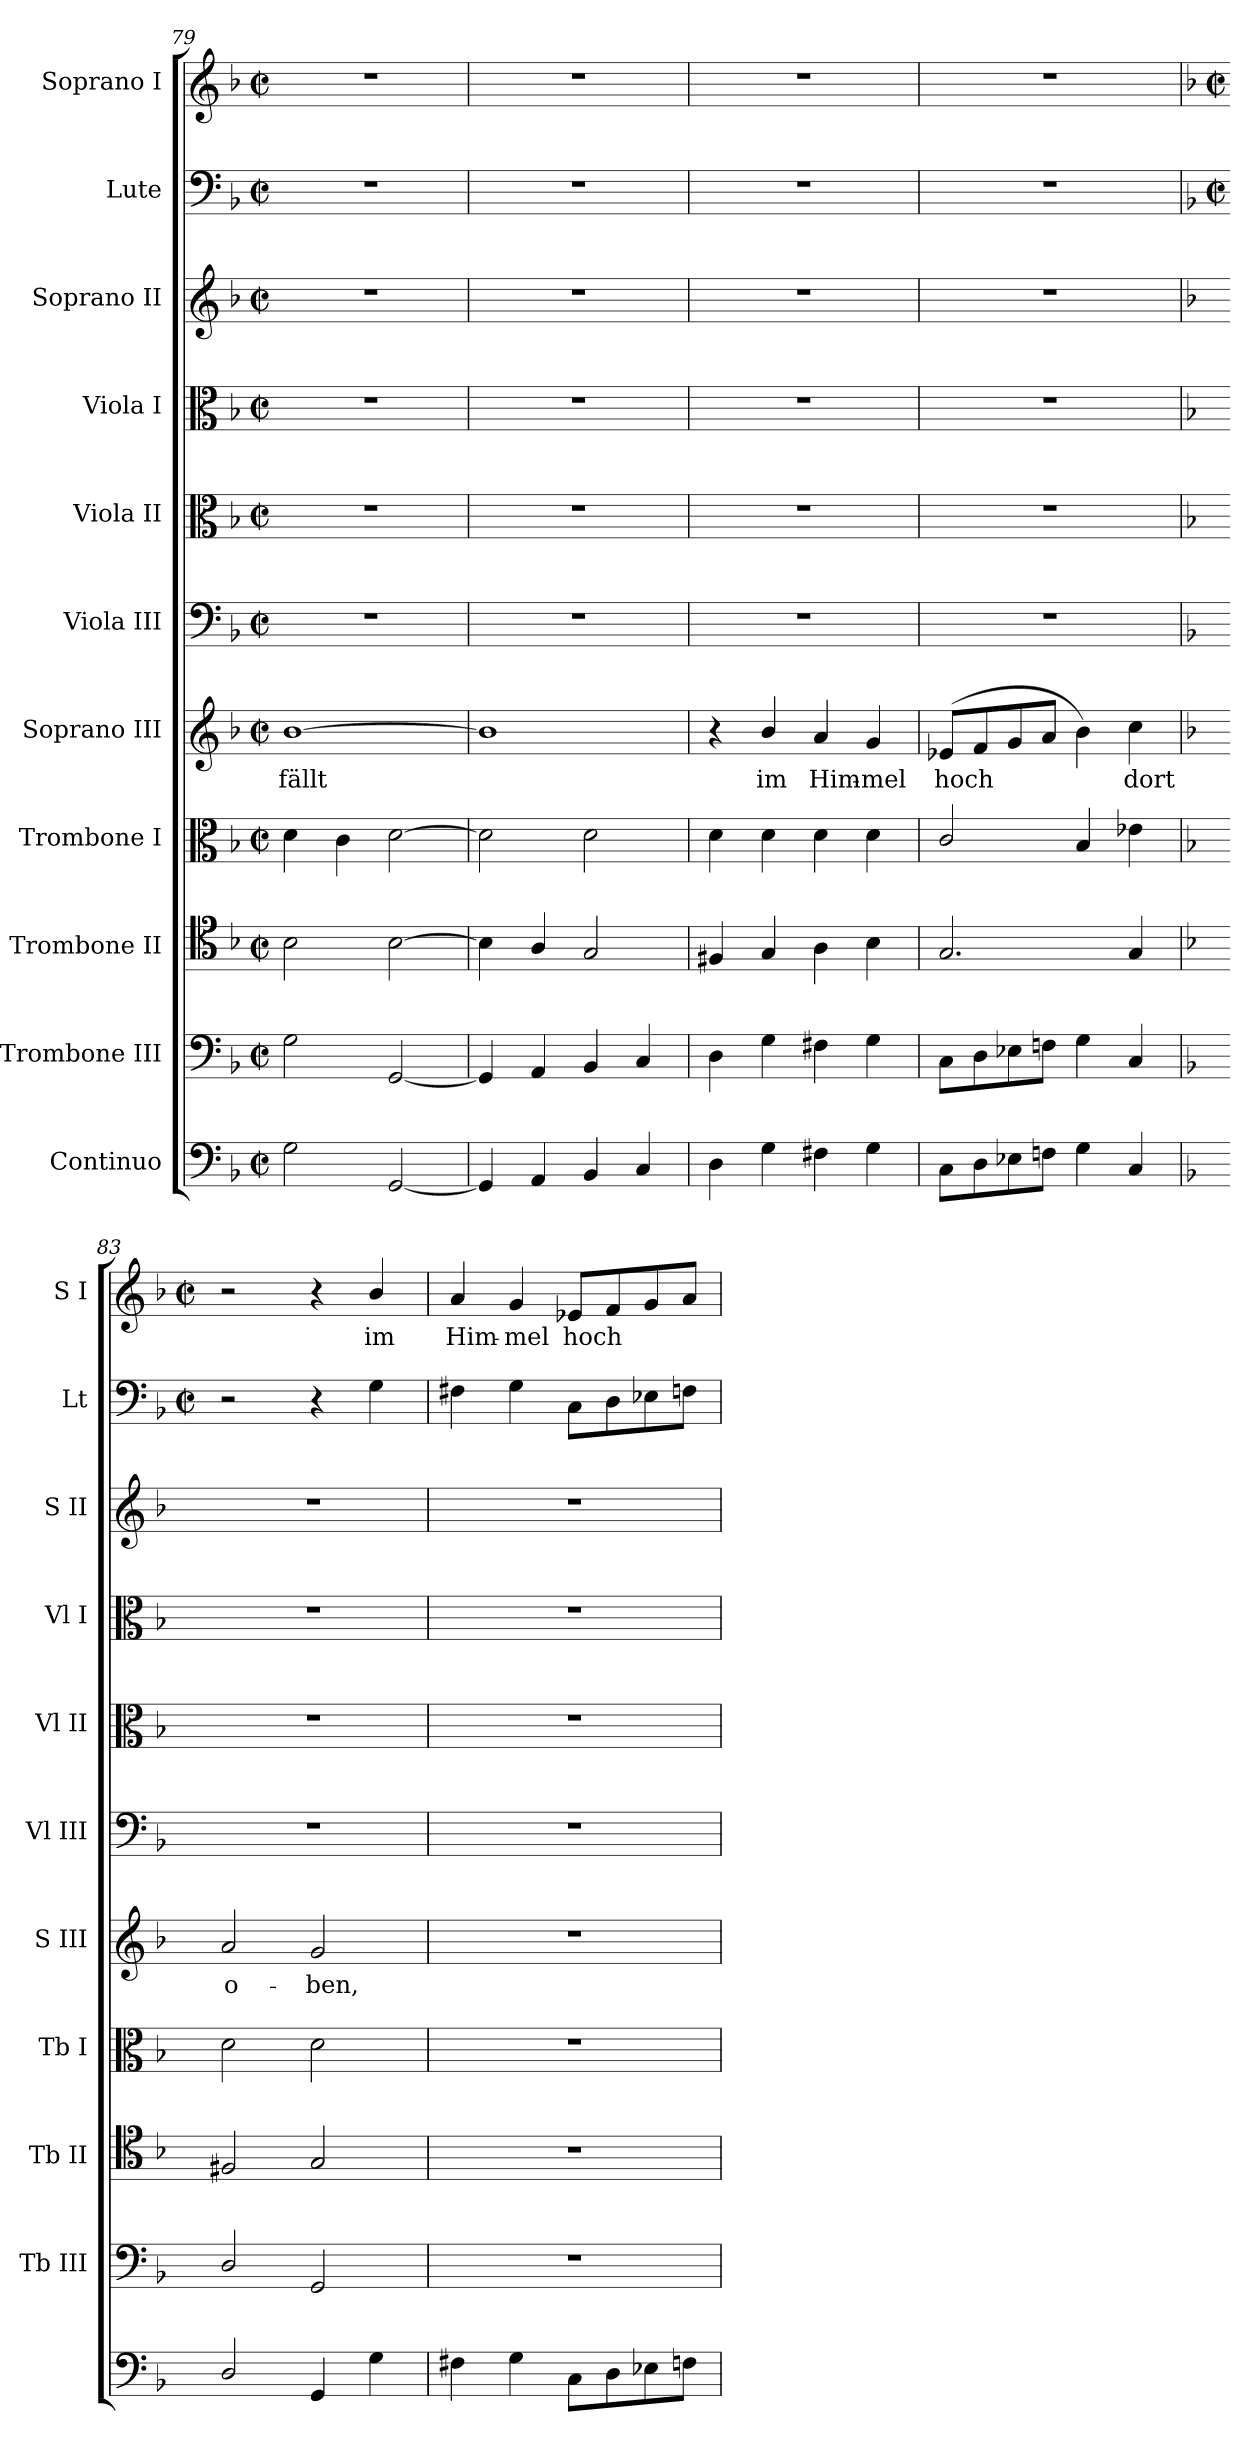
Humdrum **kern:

**kern	**kern	**kern	**kern	**kern	**text	**kern	**kern	**kern	**kern	**kern	**kern	**text
*part11	*part10	*part9	*part8	*part7	*part7	*part6	*part5	*part4	*part3	*part2	*part1	*part1
*staff11	*staff10	*staff9	*staff8	*staff7	*staff7	*staff6	*staff5	*staff4	*staff3	*staff2	*staff1	*staff1
*I"Continuo	*I"Trombone III	*I"Trombone II	*I"Trombone I	*I"Soprano III	*	*I"Viola III	*I"Viola II	*I"Viola I	*I"Soprano II	*I"Lute	*I"Soprano I	*
*	*I'Tb III	*I'Tb II	*I'Tb I	*I'S III	*	*I'Vl III	*I'Vl II	*I'Vl I	*I'S II	*I'Lt	*I'S I	*
*clefF4	*clefF4	*clefC4	*clefC3	*clefG2	*	*clefF4	*clefC3	*clefC3	*clefG2	*clefF4	*clefG2	*
*k[b-]	*k[b-]	*k[b-]	*k[b-]	*k[b-]	*	*k[b-]	*k[b-]	*k[b-]	*k[b-]	*k[b-]	*k[b-]	*
*F:	*F:	*F:	*F:	*F:	*	*F:	*F:	*F:	*F:	*F:	*F:	*
*M2/2	*M2/2	*M2/2	*M2/2	*M2/2	*	*M2/2	*M2/2	*M2/2	*M2/2	*M2/2	*M2/2	*
*met(c|)	*met(c|)	*met(c|)	*met(c|)	*met(c|)	*	*met(c|)	*met(c|)	*met(c|)	*met(c|)	*met(c|)	*met(c|)	*
=79	=79	=79	=79	=79	=79	=79	=79	=79	=79	=79	=79	=79
!	!	!	!	!	!LO:LY:b	!	!	!	!	!	!	!
2G	2G	2B-	4d	[1b-	-fällt	1r	1r	1r	1r	1r	1r	.
.	.	.	4c	.	.	.	.	.	.	.	.	.
[2GG	[2GG	[2B-	[2d	.	.	.	.	.	.	.	.	.
=80	=80	=80	=80	=80	=80	=80	=80	=80	=80	=80	=80	=80
4GG]	4GG]	4B-]	2d]	1b-]	.	1r	1r	1r	1r	1r	1r	.
4AA	4AA	4A/	.	.	.	.	.	.	.	.	.	.
4BB-	4BB-	2G	2d	.	.	.	.	.	.	.	.	.
4C	4C	.	.	.	.	.	.	.	.	.	.	.
=81	=81	=81	=81	=81	=81	=81	=81	=81	=81	=81	=81	=81
4D	4D	4F#X	4d	4r	.	1r	1r	1r	1r	1r	1r	.
!	!	!	!	!	!LO:LY:b	!	!	!	!	!	!	!
4G	4G	4G	4d	4b-/	im	.	.	.	.	.	.	.
!	!	!	!	!	!LO:LY:b	!	!	!	!	!	!	!
4F#X	4F#X	4A	4d	4a	Him-	.	.	.	.	.	.	.
!	!	!	!	!	!LO:LY:b	!	!	!	!	!	!	!
4G	4G	4B-	4d	4g	-mel	.	.	.	.	.	.	.
=82	=82	=82	=82	=82	=82	=82	=82	=82	=82	=82	=82	=82
!	!	!	!	!	!LO:LY:b	!	!	!	!	!	!	!
8CL	8CL	2.G	2c/	(<8e-XL	hoch	1r	1r	1r	1r	1r	1r	.
8D	8D	.	.	8f	.	.	.	.	.	.	.	.
8E-X	8E-X	.	.	8g	.	.	.	.	.	.	.	.
8FnJ	8FnJ	.	.	8aJ	.	.	.	.	.	.	.	.
4G	4G	.	4B-	4b-)	.	.	.	.	.	.	.	.
!	!	!	!	!	!LO:LY:b	!	!	!	!	!	!	!
4C	4C	4G	4e-X	4cc	dort	.	.	.	.	.	.	.
!!LO:LB:g=z
=83	=83	=83	=83	=83	=83	=83	=83	=83	=83	=83	=83	=83
*	*	*	*	*	*	*	*	*	*	*k[b-]	*k[b-]	*
*	*	*	*	*	*	*	*	*	*	*F:	*F:	*
*	*	*	*	*	*	*	*	*	*	*M2/2	*M2/2	*
*	*	*	*	*	*	*	*	*	*	*met(c|)	*met(c|)	*
!	!	!	!	!	!LO:LY:b	!	!	!	!	!	!	!
2D/	2D/	2F#X	2d	2a	o-	1r	1r	1r	1r	2r	2r	.
!	!	!	!	!	!LO:LY:b	!	!	!	!	!	!	!
4GG	2GG	2G	2d	2g	-ben,	.	.	.	.	4r	4r	.
!	!	!	!	!	!	!	!	!	!	!	!	!LO:LY:b
4G	.	.	.	.	.	.	.	.	.	4G	4b-/	im
=84	=84	=84	=84	=84	=84	=84	=84	=84	=84	=84	=84	=84
!	!	!	!	!	!	!	!	!	!	!	!	!LO:LY:b
4F#X	1r	1r	1r	1r	.	1r	1r	1r	1r	4F#X	4a	Him-
!	!	!	!	!	!	!	!	!	!	!	!	!LO:LY:b
4G	.	.	.	.	.	.	.	.	.	4G	4g	-mel
!	!	!	!	!	!	!	!	!	!	!	!	!LO:LY:b
8CL	.	.	.	.	.	.	.	.	.	8CL	8e-XL	hoch
8D	.	.	.	.	.	.	.	.	.	8D	8f	.
8E-X	.	.	.	.	.	.	.	.	.	8E-X	8g	.
8FnJ	.	.	.	.	.	.	.	.	.	8FnJ	8aJ	.
=	=	=	=	=	=	=	=	=	=	=	=	=
*-	*-	*-	*-	*-	*-	*-	*-	*-	*-	*-	*-	*-
